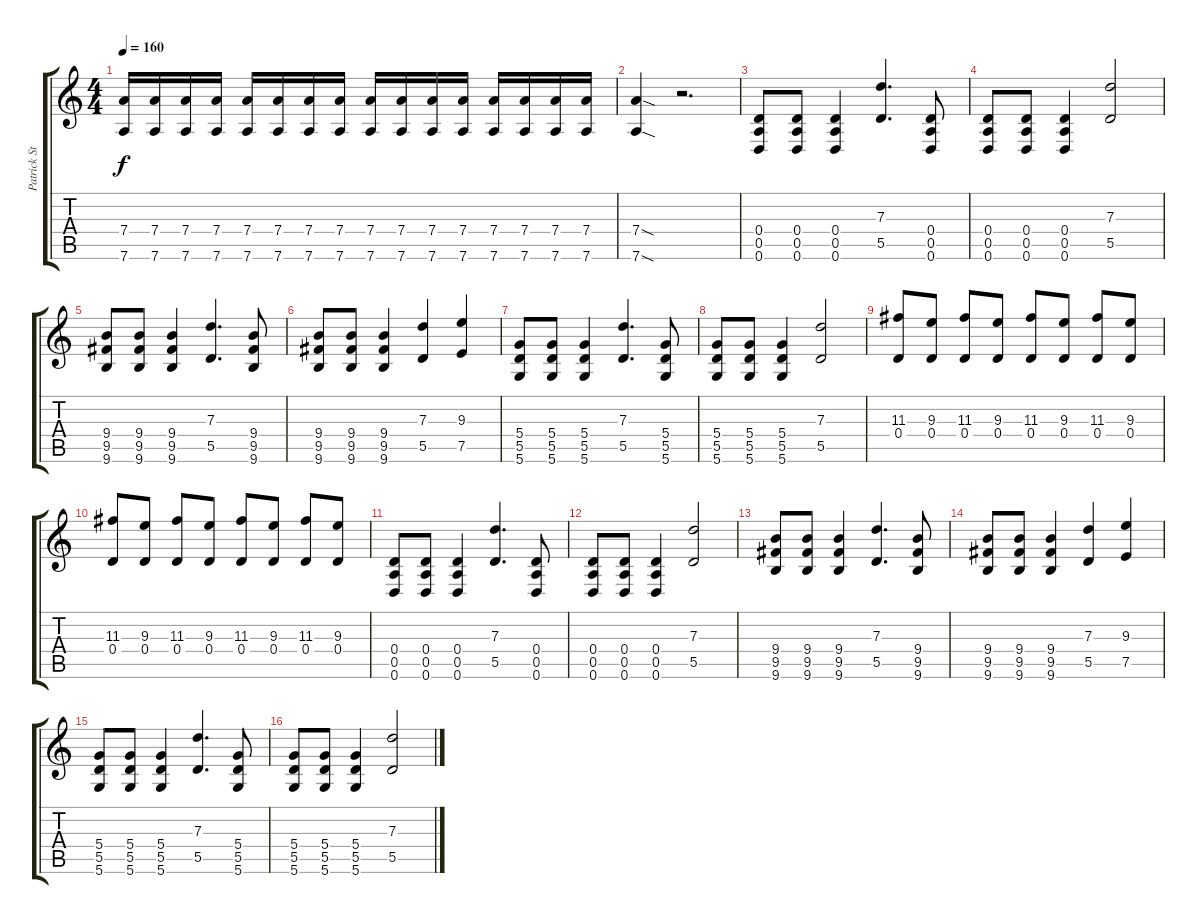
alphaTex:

\track ("Patrick Stumph (Rythmn Guitar)" "Patrick St") {instrument overdrivenguitar}
\staff {score tabs}
\tuning (E4 B3 G3 D3 A2 D2) {hide}
\ts (4 4)
\tempo 160
\clef g2
\ks c
(7.4 7.6).16{dy f} (7.4 7.6).16 (7.4 7.6).16 (7.4 7.6).16 (7.4 7.6).16 (7.4 7.6).16 (7.4 7.6).16 (7.4 7.6).16 (7.4 7.6).16 (7.4 7.6).16 (7.4 7.6).16 (7.4 7.6).16 (7.4 7.6).16 (7.4 7.6).16 (7.4 7.6).16 (7.4 7.6).16 |
(7.4{sod} 7.6{sod}).4 r.2{d} |
(0.4 0.5 0.6).8 (0.4 0.5 0.6).8 (0.4 0.5 0.6).4 (7.3 5.5).4{d} (0.4 0.5 0.6).8 |
(0.4 0.5 0.6).8 (0.4 0.5 0.6).8 (0.4 0.5 0.6).4 (7.3 5.5).2 |
(9.4 9.5 9.6).8 (9.4 9.5 9.6).8 (9.4 9.5 9.6).4 (7.3 5.5).4{d} (9.4 9.5 9.6).8 |
(9.4 9.5 9.6).8 (9.4 9.5 9.6).8 (9.4 9.5 9.6).4 (7.3 5.5).4 (9.3 7.5).4 |
(5.4 5.5 5.6).8 (5.4 5.5 5.6).8 (5.4 5.5 5.6).4 (7.3 5.5).4{d} (5.4 5.5 5.6).8 |
(5.4 5.5 5.6).8 (5.4 5.5 5.6).8 (5.4 5.5 5.6).4 (7.3 5.5).2 |
(11.3 0.4).8 (9.3 0.4).8 (11.3 0.4).8 (9.3 0.4).8 (11.3 0.4).8 (9.3 0.4).8 (11.3 0.4).8 (9.3 0.4).8 |
(11.3 0.4).8 (9.3 0.4).8 (11.3 0.4).8 (9.3 0.4).8 (11.3 0.4).8 (9.3 0.4).8 (11.3 0.4).8 (9.3 0.4).8 |
(0.4 0.5 0.6).8 (0.4 0.5 0.6).8 (0.4 0.5 0.6).4 (7.3 5.5).4{d} (0.4 0.5 0.6).8 |
(0.4 0.5 0.6).8 (0.4 0.5 0.6).8 (0.4 0.5 0.6).4 (7.3 5.5).2 |
(9.4 9.5 9.6).8 (9.4 9.5 9.6).8 (9.4 9.5 9.6).4 (7.3 5.5).4{d} (9.4 9.5 9.6).8 |
(9.4 9.5 9.6).8 (9.4 9.5 9.6).8 (9.4 9.5 9.6).4 (7.3 5.5).4 (9.3 7.5).4 |
(5.4 5.5 5.6).8 (5.4 5.5 5.6).8 (5.4 5.5 5.6).4 (7.3 5.5).4{d} (5.4 5.5 5.6).8 |
(5.4 5.5 5.6).8 (5.4 5.5 5.6).8 (5.4 5.5 5.6).4 (7.3 5.5).2
